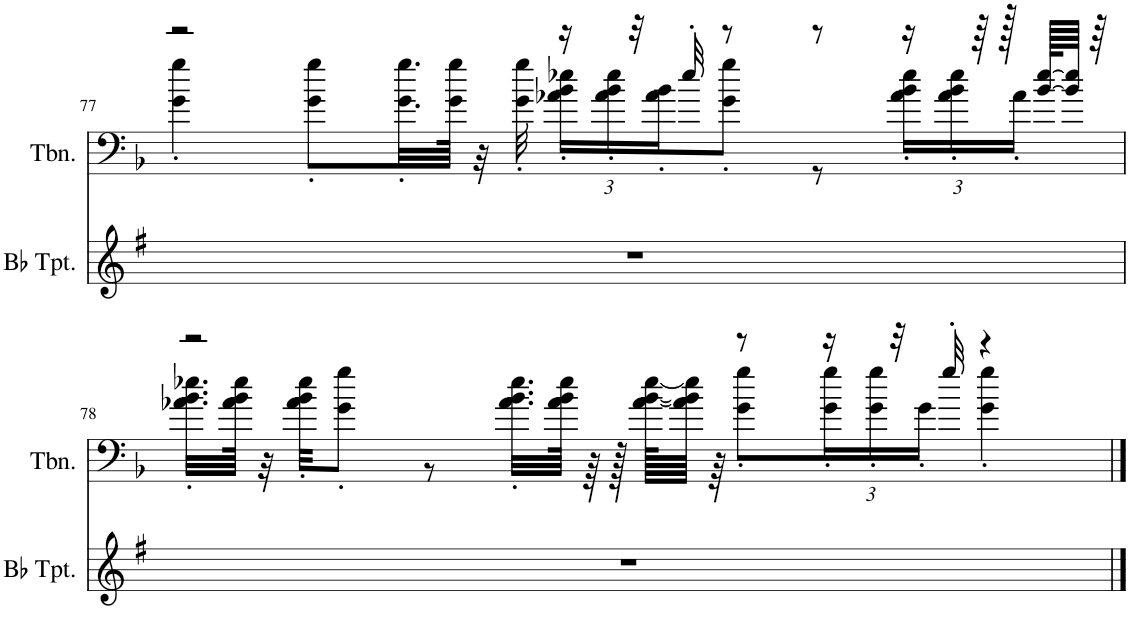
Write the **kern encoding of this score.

**kern	**kern
*part2	*part1
*staff2	*staff1
*I"Bb Trumpet	*I"Trombone
*I'Bb Tpt.	*I'Tbn.
!!LO:PB:g=z
*clefG2	*clefF4
*Trd1c2	*
*k[f#]	*k[b-]
*M4/4	*M4/4
=77	=77
*	*^
1r	2r	4g\' 4gg\'
.	.	8g\' 8gg\'L
.	.	32.g\' 32.gg\'LL
.	.	64g\ 64gg\JJJk
.	.	32r
.	.	32g\' 32gg\'
*	*	*Xbrackettup
.	16r	24a-X\' 24b-\' 24ee-X\'LL
.	.	24a-\' 24b-\' 24ee-\'
.	32r	.
.	.	24a-\' 24b-\'J
.	32ee-'/	.
.	8r	8g\' 8gg\'J
.	8r	8r
.	16r	24a-\' 24b-\' 24ee-\'LL
.	.	24a-\' 24b-\' 24ee-\'
.	64r	.
.	128r	.
.	.	24a-'\JJ
.	[128b-/ [128ee-/KLLLL	.
.	64b-/] 64ee-/]JJJJ	.
.	64r	.
!!LO:LB:g=z	!!
=78	=78	=78
1r	2r	32.a-X\' 32.b-\' 32.ee-X\'LLL
.	.	64a-\ 64b-\ 64ee-\JJJk
.	.	32r
.	.	32a-\' 32b-\' 32ee-\'KKL
.	.	8g\' 8gg\'J
.	.	8r
.	.	32.a-\' 32.b-\' 32.ee-\'LLL
.	.	64a-\ 64b-\ 64ee-\JJJk
.	.	64r
.	.	128r
.	.	[128a-\ [128b-\ [128ee-\KLLLL
.	.	64a-\] 64b-\] 64ee-\]JJJJ
.	.	64r
.	8r	8g\' 8gg\'L
.	16r	24g\' 24gg\'L
.	.	24g\' 24gg\'
.	32r	.
.	.	24g'\JJ
.	32gg'/	.
.	4r	4g\' 4gg\'
*	*v	*v
==	==
*-	*-
